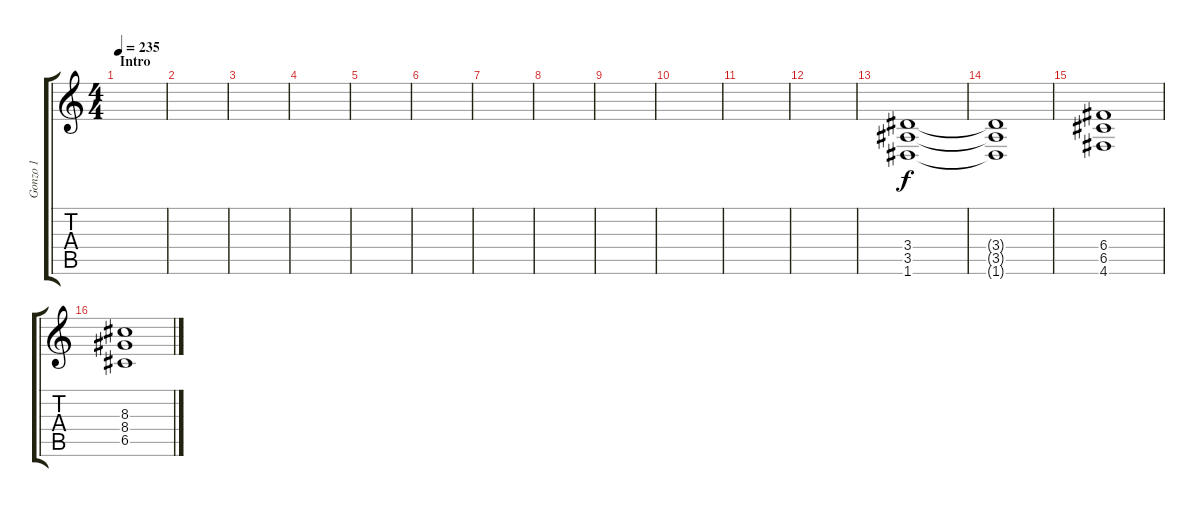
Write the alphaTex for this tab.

\track ("Gonzo 1" "Gonzo 1") {instrument distortionguitar}
\staff {score tabs}
\tuning (D4 A3 F3 C3 G2 D2) {hide}
\ts (4 4)
\section ("" "Intro")
\tempo 235
\clef g2
\ks c
|
|
|
|
|
|
|
|
|
|
|
|
(3.4 3.5 1.6).1 |
(3.4{t} 3.5{t} 1.6{t}).1 |
(6.4 6.5 4.6).1 |
(8.3 8.4 6.5).1
